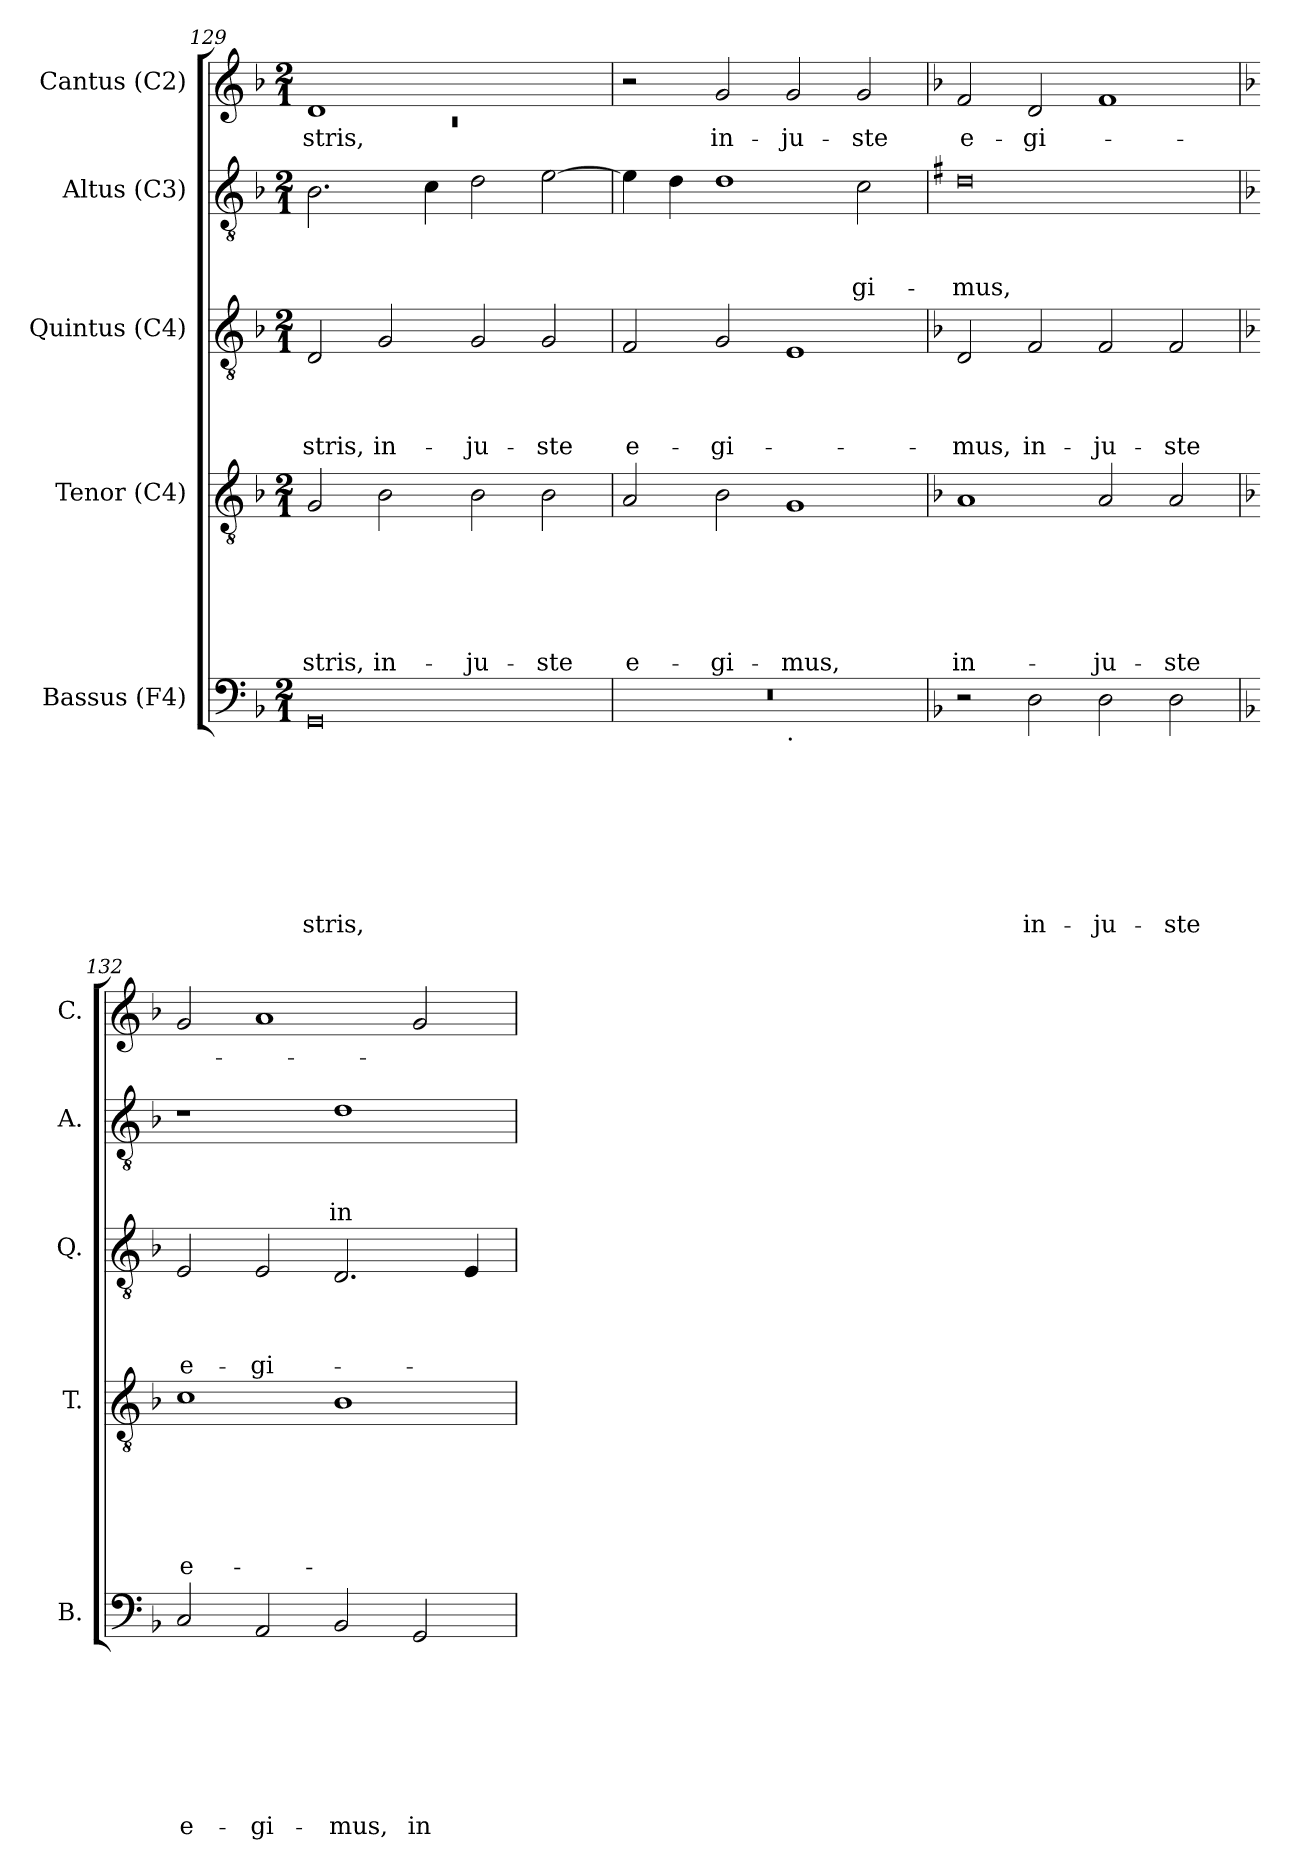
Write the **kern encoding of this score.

**kern	**text	**text	**text	**text	**text	**text	**text	**text	**kern	**text	**text	**text	**text	**text	**text	**kern	**text	**text	**text	**text	**kern	**text	**text	**text	**kern	**text
*part5	*part5	*part5	*part5	*part5	*part5	*part5	*part5	*part5	*part4	*part4	*part4	*part4	*part4	*part4	*part4	*part3	*part3	*part3	*part3	*part3	*part2	*part2	*part2	*part2	*part1	*part1
*staff5	*staff5	*staff5	*staff5	*staff5	*staff5	*staff5	*staff5	*staff5	*staff4	*staff4	*staff4	*staff4	*staff4	*staff4	*staff4	*staff3	*staff3	*staff3	*staff3	*staff3	*staff2	*staff2	*staff2	*staff2	*staff1	*staff1
*I"Bassus (F4)	*	*	*	*	*	*	*	*	*I"Tenor (C4)	*	*	*	*	*	*	*I"Quintus (C4)	*	*	*	*	*I"Altus (C3)	*	*	*	*I"Cantus (C2)	*
*I'B.	*	*	*	*	*	*	*	*	*I'T.	*	*	*	*	*	*	*I'Q.	*	*	*	*	*I'A.	*	*	*	*I'C.	*
*clefF4	*	*	*	*	*	*	*	*	*clefGv2	*	*	*	*	*	*	*clefGv2	*	*	*	*	*clefGv2	*	*	*	*clefG2	*
*k[b-]	*	*	*	*	*	*	*	*	*k[b-]	*	*	*	*	*	*	*k[b-]	*	*	*	*	*k[b-]	*	*	*	*k[b-]	*
*F:	*	*	*	*	*	*	*	*	*F:	*	*	*	*	*	*	*F:	*	*	*	*	*F:	*	*	*	*F:	*
*M2/1	*	*	*	*	*	*	*	*	*M2/1	*	*	*	*	*	*	*M2/1	*	*	*	*	*M2/1	*	*	*	*M2/1	*
=129	=129	=129	=129	=129	=129	=129	=129	=129	=129	=129	=129	=129	=129	=129	=129	=129	=129	=129	=129	=129	=129	=129	=129	=129	=129	=129
*	*	*	*	*	*	*	*	*	*	*	*	*	*	*	*	*	*	*	*	*	*	*	*	*	*^	*
!	!	!	!	!	!	!	!	!LO:LY:b	!	!	!	!	!	!	!LO:LY:b	!	!	!	!	!LO:LY:b	!	!	!	!	!	!LO:N:vis=1	!LO:LY:b
0GG	.	.	.	.	.	.	.	-stris,	2G/	.	.	.	.	.	stris,	2D/	.	.	.	-stris,	2.B-\	.	.	.	1d	0rc	-stris,
!	!	!	!	!	!	!	!	!	!	!	!	!	!	!	!LO:LY:b	!	!	!	!	!LO:LY:b	!	!	!	!	!	!	!
.	.	.	.	.	.	.	.	.	2B-\	.	.	.	.	.	in-	2G/	.	.	.	in-	.	.	.	.	.	.	.
.	.	.	.	.	.	.	.	.	.	.	.	.	.	.	.	.	.	.	.	.	4c\	.	.	.	.	.	.
!	!	!	!	!	!	!	!	!	!	!	!	!	!	!	!LO:LY:b	!	!	!	!	!LO:LY:b	!	!	!	!	!	!	!
.	.	.	.	.	.	.	.	.	2B-\	.	.	.	.	.	-ju-	2G/	.	.	.	-ju-	2d\	.	.	.	1ryy	.	.
!	!	!	!	!	!	!	!	!	!	!	!	!	!	!	!LO:LY:b	!	!	!	!	!LO:LY:b	!	!	!	!	!	!	!
.	.	.	.	.	.	.	.	.	2B-\	.	.	.	.	.	-ste	2G/	.	.	.	-ste	[>2e\	.	.	.	.	.	.
*	*	*	*	*	*	*	*	*	*	*	*	*	*	*	*	*	*	*	*	*	*	*	*	*	*v	*v	*
=130	=130	=130	=130	=130	=130	=130	=130	=130	=130	=130	=130	=130	=130	=130	=130	=130	=130	=130	=130	=130	=130	=130	=130	=130	=130	=130
!	!	!	!	!	!	!	!	!	!	!	!	!	!	!	!LO:LY:b	!	!	!	!	!LO:LY:b	!	!	!	!	!	!
*^	*	*	*	*	*	*	*	*	*	*	*	*	*	*	*	*	*	*	*	*	*	*	*	*	*	*
0r	1ryy	.	.	.	.	.	.	.	.	2A/	.	.	.	.	.	e-	2F/	.	.	.	e-	4e\]	.	.	.	2r	.
.	.	.	.	.	.	.	.	.	.	.	.	.	.	.	.	.	.	.	.	.	.	4d\	.	.	.	.	.
!	!	!	!	!	!	!	!	!	!	!	!	!	!	!	!	!LO:LY:b	!	!	!	!	!LO:LY:b	!	!	!	!	!	!LO:LY:b
.	.	.	.	.	.	.	.	.	.	2B-\	.	.	.	.	.	-gi-	2G/	.	.	.	-gi-	1d	.	.	.	2g/	in-
!	!LO:TX:b:t=.	!	!	!	!	!	!	!	!	!	!	!	!	!	!	!	!	!	!	!	!	!	!	!	!	!	!
!	!	!	!	!	!	!	!	!	!	!	!	!	!	!	!	!LO:LY:b	!	!	!	!	!	!	!	!	!	!	!LO:LY:b
.	1ryy	.	.	.	.	.	.	.	.	1G	.	.	.	.	.	-mus,	1E	.	.	.	.	.	.	.	.	2g/	-ju-
!	!	!	!	!	!	!	!	!	!	!	!	!	!	!	!	!	!	!	!	!	!	!	!	!	!LO:LY:b	!	!LO:LY:b
.	.	.	.	.	.	.	.	.	.	.	.	.	.	.	.	.	.	.	.	.	.	2c\	.	.	-gi-	2g/	-ste
*v	*v	*	*	*	*	*	*	*	*	*	*	*	*	*	*	*	*	*	*	*	*	*	*	*	*	*	*
=131	=131	=131	=131	=131	=131	=131	=131	=131	=131	=131	=131	=131	=131	=131	=131	=131	=131	=131	=131	=131	=131	=131	=131	=131	=131	=131
*	*	*	*	*	*	*	*	*	*	*	*	*	*	*	*	*	*	*	*	*	*k[f#]	*	*	*	*	*
*	*	*	*	*	*	*	*	*	*	*	*	*	*	*	*	*	*	*	*	*	*G:	*	*	*	*	*
*^	*	*	*	*	*	*	*	*	*	*	*	*	*	*	*	*	*	*	*	*	*	*	*	*	*	*
!	!	!	!	!	!	!	!	!	!	!	!	!	!	!	!	!LO:LY:b	!	!	!	!	!LO:LY:b	!	!	!	!LO:LY:b	!	!LO:LY:b
*v	*v	*	*	*	*	*	*	*	*	*	*	*	*	*	*	*	*	*	*	*	*	*	*	*	*	*	*
2r	.	.	.	.	.	.	.	.	1A	.	.	.	.	.	in-	2D/	.	.	.	-mus,	0d	.	.	-mus,	2f/	e-
!	!	!	!	!	!	!	!	!LO:LY:b	!	!	!	!	!	!	!	!	!	!	!	!LO:LY:b	!	!	!	!	!	!LO:LY:b
2D\	.	.	.	.	.	.	.	in-	.	.	.	.	.	.	.	2F/	.	.	.	in-	.	.	.	.	2d/	-gi-
!	!	!	!	!	!	!	!	!LO:LY:b	!	!	!	!	!	!	!LO:LY:b	!	!	!	!	!LO:LY:b	!	!	!	!	!	!
2D\	.	.	.	.	.	.	.	-ju-	2A/	.	.	.	.	.	-ju-	2F/	.	.	.	-ju-	.	.	.	.	1f	.
!	!	!	!	!	!	!	!	!LO:LY:b	!	!	!	!	!	!	!LO:LY:b	!	!	!	!	!LO:LY:b	!	!	!	!	!	!
2D\	.	.	.	.	.	.	.	-ste	2A/	.	.	.	.	.	-ste	2F/	.	.	.	-ste	.	.	.	.	.	.
!!LO:PB:g=z
=132	=132	=132	=132	=132	=132	=132	=132	=132	=132	=132	=132	=132	=132	=132	=132	=132	=132	=132	=132	=132	=132	=132	=132	=132	=132	=132
*	*	*	*	*	*	*	*	*	*	*	*	*	*	*	*	*	*	*	*	*	*k[b-]	*	*	*	*	*
*	*	*	*	*	*	*	*	*	*	*	*	*	*	*	*	*	*	*	*	*	*F:	*	*	*	*	*
!	!	!	!	!	!	!	!	!LO:LY:b	!	!	!	!	!	!	!LO:LY:b:rj	!	!	!	!	!LO:LY:b	!	!	!	!	!	!
2C/	.	.	.	.	.	.	.	e-	1c	.	.	.	.	.	e-	2E/	.	.	.	e-	1r	.	.	.	2g/	.
!	!	!	!	!	!	!	!	!LO:LY:b	!	!	!	!	!	!	!	!	!	!	!	!LO:LY:b	!	!	!	!	!	!
2AA/	.	.	.	.	.	.	.	-gi-	.	.	.	.	.	.	.	2E/	.	.	.	-gi-	.	.	.	.	1a	.
!	!	!	!	!	!	!	!	!LO:LY:b	!	!	!	!	!	!	!	!	!	!	!	!	!	!	!	!LO:LY:b	!	!
2BB-/	.	.	.	.	.	.	.	-mus,	1B-	.	.	.	.	.	.	2.D/	.	.	.	.	1d	.	.	in-	.	.
!	!	!	!	!	!	!	!	!LO:LY:b	!	!	!	!	!	!	!	!	!	!	!	!	!	!	!	!	!	!
2GG/	.	.	.	.	.	.	.	in-	.	.	.	.	.	.	.	.	.	.	.	.	.	.	.	.	2g/	.
.	.	.	.	.	.	.	.	.	.	.	.	.	.	.	.	4E/	.	.	.	.	.	.	.	.	.	.
=	=	=	=	=	=	=	=	=	=	=	=	=	=	=	=	=	=	=	=	=	=	=	=	=	=	=
*-	*-	*-	*-	*-	*-	*-	*-	*-	*-	*-	*-	*-	*-	*-	*-	*-	*-	*-	*-	*-	*-	*-	*-	*-	*-	*-
